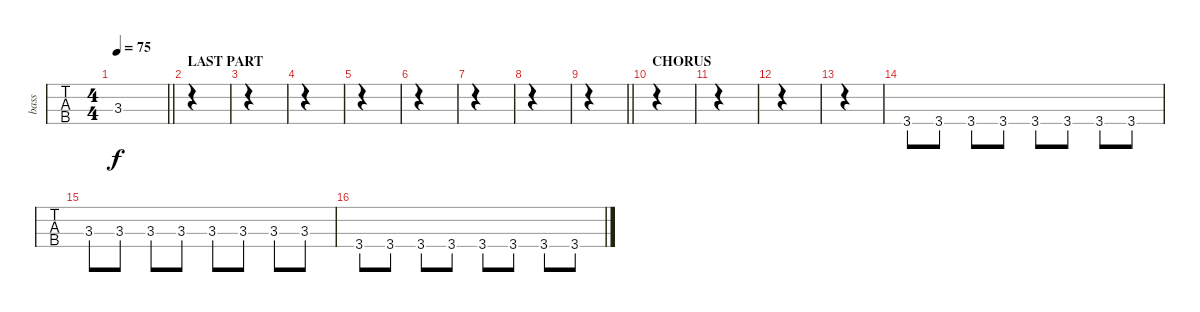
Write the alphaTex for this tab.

\track ("bass" "bass") {instrument acousticguitarnylon}
\staff {tabs}
\tuning (G2 D2 A1 E1) {hide}
\ts (4 4)
\tempo 75
\clef f4
\barLineRight lightlight
\ks c
3.3.1{dy f} |
\section ("" "LAST PART")
|
|
|
|
|
|
|
\barLineRight lightlight
|
\section ("" "CHORUS")
|
|
|
|
3.4.8 3.4.8 3.4.8 3.4.8 3.4.8 3.4.8 3.4.8 3.4.8 |
3.3.8 3.3.8 3.3.8 3.3.8 3.3.8 3.3.8 3.3.8 3.3.8 |
3.4.8 3.4.8 3.4.8 3.4.8 3.4.8 3.4.8 3.4.8 3.4.8
